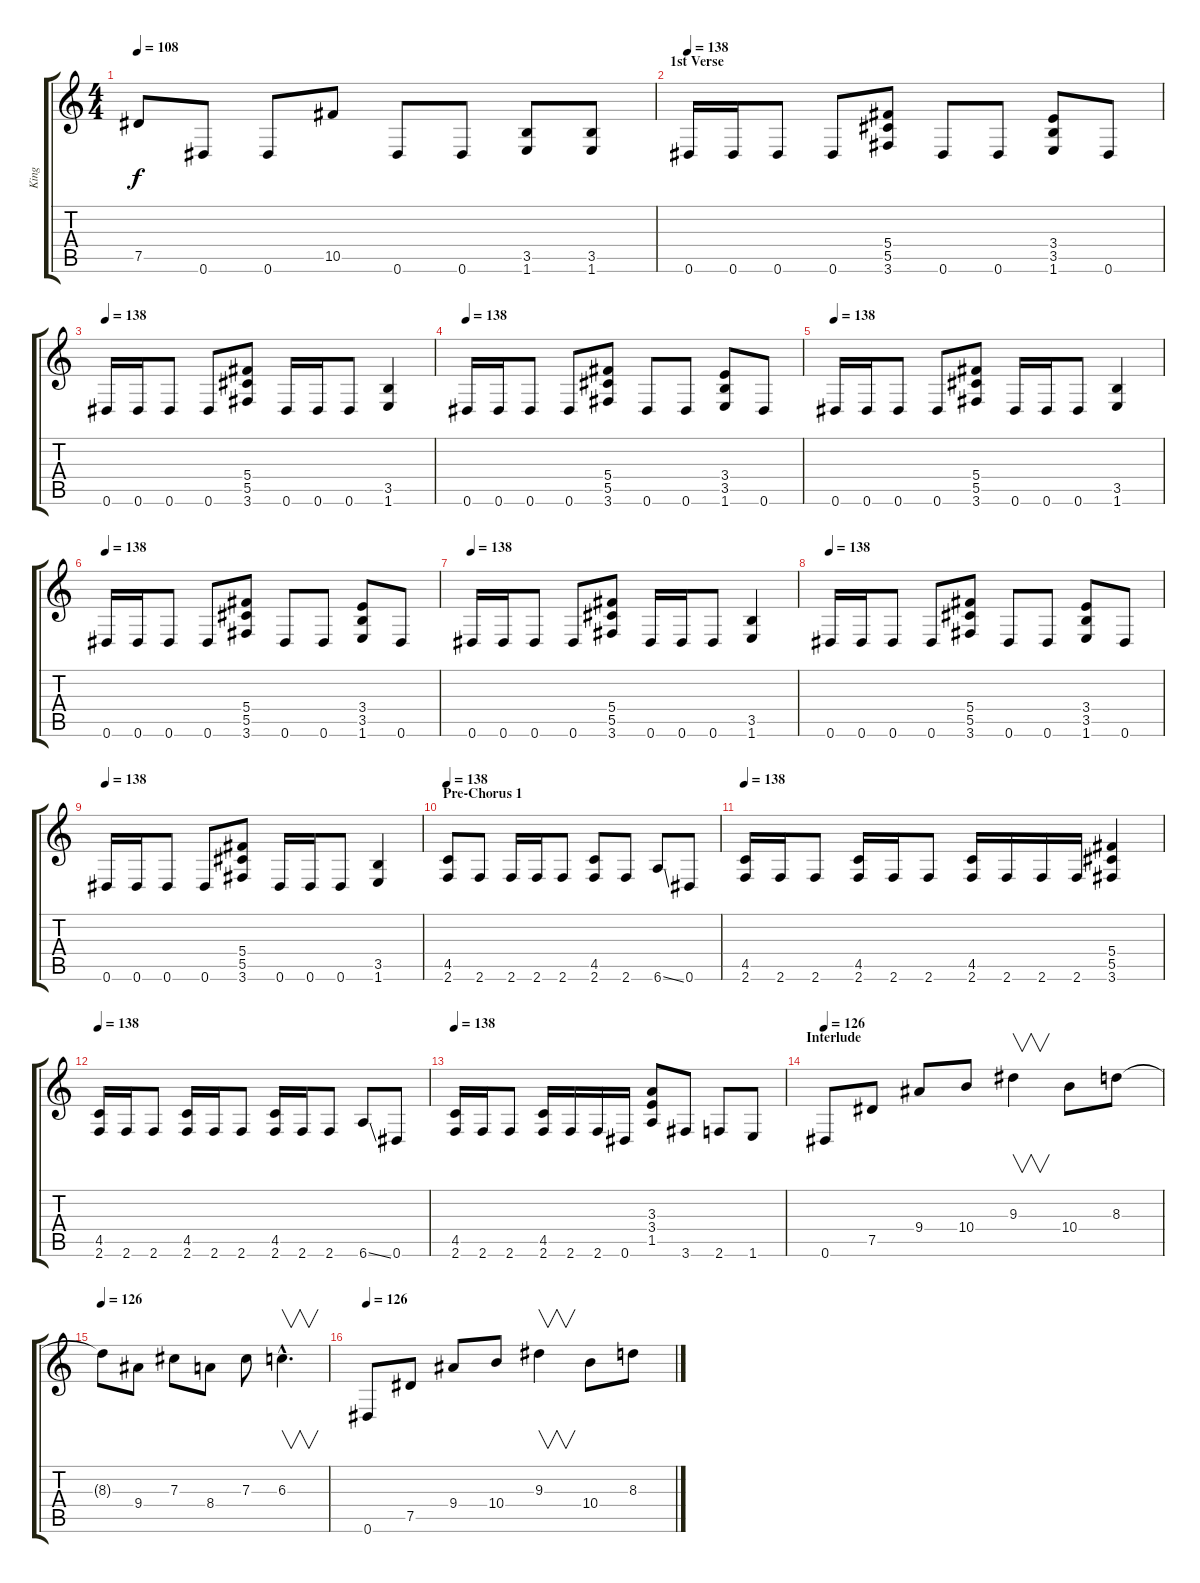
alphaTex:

\track ("King" "King") {instrument distortionguitar}
\staff {score tabs}
\tuning (Eb4 Bb3 Gb3 Db3 Ab2 Eb2) {hide}
\ts (4 4)
\tempo 108
\clef g2
\ks c
7.5.8{dy f} 0.6.8 0.6.8 10.5.8 0.6.8 0.6.8 (3.5 1.6).8 (3.5 1.6).8 |
\section ("" "1st Verse")
\tempo 138
0.6.16 0.6.16 0.6.8 0.6.8 (5.4 5.5 3.6).8 0.6.8 0.6.8 (3.4 3.5 1.6).8 0.6.8 |
\tempo 138
0.6.16 0.6.16 0.6.8 0.6.8 (5.4 5.5 3.6).8 0.6.16 0.6.16 0.6.8 (3.5 1.6).4 |
\tempo 138
0.6.16 0.6.16 0.6.8 0.6.8 (5.4 5.5 3.6).8 0.6.8 0.6.8 (3.4 3.5 1.6).8 0.6.8 |
\tempo 138
0.6.16 0.6.16 0.6.8 0.6.8 (5.4 5.5 3.6).8 0.6.16 0.6.16 0.6.8 (3.5 1.6).4 |
\tempo 138
0.6.16 0.6.16 0.6.8 0.6.8 (5.4 5.5 3.6).8 0.6.8 0.6.8 (3.4 3.5 1.6).8 0.6.8 |
\tempo 138
0.6.16 0.6.16 0.6.8 0.6.8 (5.4 5.5 3.6).8 0.6.16 0.6.16 0.6.8 (3.5 1.6).4 |
\tempo 138
0.6.16 0.6.16 0.6.8 0.6.8 (5.4 5.5 3.6).8 0.6.8 0.6.8 (3.4 3.5 1.6).8 0.6.8 |
\tempo 138
0.6.16 0.6.16 0.6.8 0.6.8 (5.4 5.5 3.6).8 0.6.16 0.6.16 0.6.8 (3.5 1.6).4 |
\section ("" "Pre-Chorus 1")
\tempo 138
(4.5 2.6).8 2.6.8 2.6.16 2.6.16 2.6.8 (4.5 2.6).8 2.6.8 6.6{ss}.8 0.6.8 |
\tempo 138
(4.5 2.6).16 2.6.16 2.6.8 (4.5 2.6).16 2.6.16 2.6.8 (4.5 2.6).16 2.6.16 2.6.16 2.6.16 (5.4 5.5 3.6).4 |
\tempo 138
(4.5 2.6).16 2.6.16 2.6.8 (4.5 2.6).16 2.6.16 2.6.8 (4.5 2.6).16 2.6.16 2.6.8 6.6{ss}.8 0.6.8 |
\tempo 138
(4.5 2.6).16 2.6.16 2.6.8 (4.5 2.6).16 2.6.16 2.6.16 0.6.16 (3.3 3.4 1.5).8 3.6.8 2.6.8 1.6.8 |
\section ("" "Interlude")
\tempo 126
0.6.8 7.5.8 9.4.8 10.4.8 9.3.4{v} 10.4.8 8.3.8 |
\tempo 126
8.3{t}.8 9.4.8 7.3.8 8.4.8 7.3.8 6.3{hac}.4{v d} |
\tempo 126
0.6.8 7.5.8 9.4.8 10.4.8 9.3.4{v} 10.4.8 8.3.8
